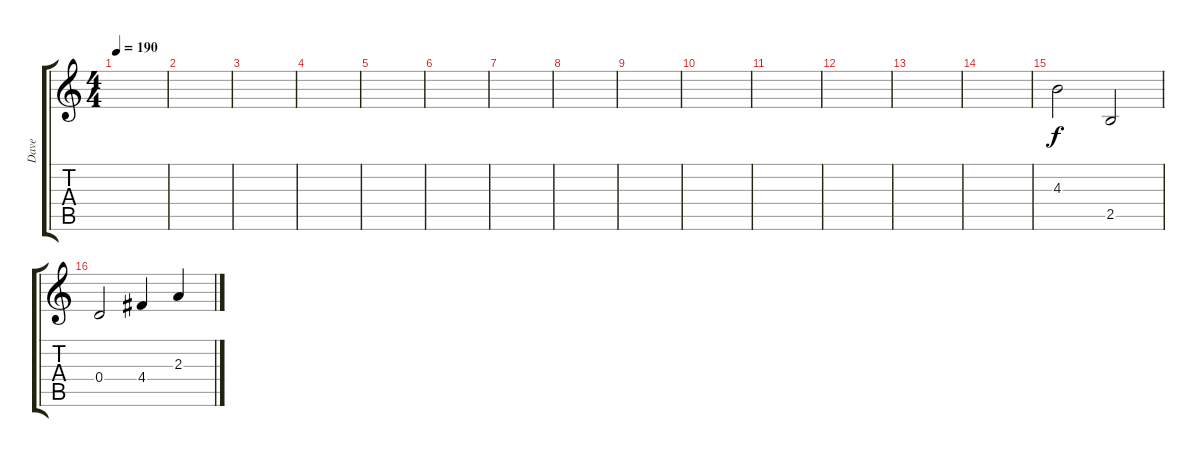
\track ("Dave" "Dave") {instrument overdrivenguitar}
\staff {score tabs}
\tuning (E4 B3 G3 D3 A2 E2) {hide}
\ts (4 4)
\tempo 190
\clef g2
\ks c
|
|
|
|
|
|
|
|
|
|
|
|
|
|
4.3.2 2.5.2 |
0.4.2 4.4.4 2.3.4
